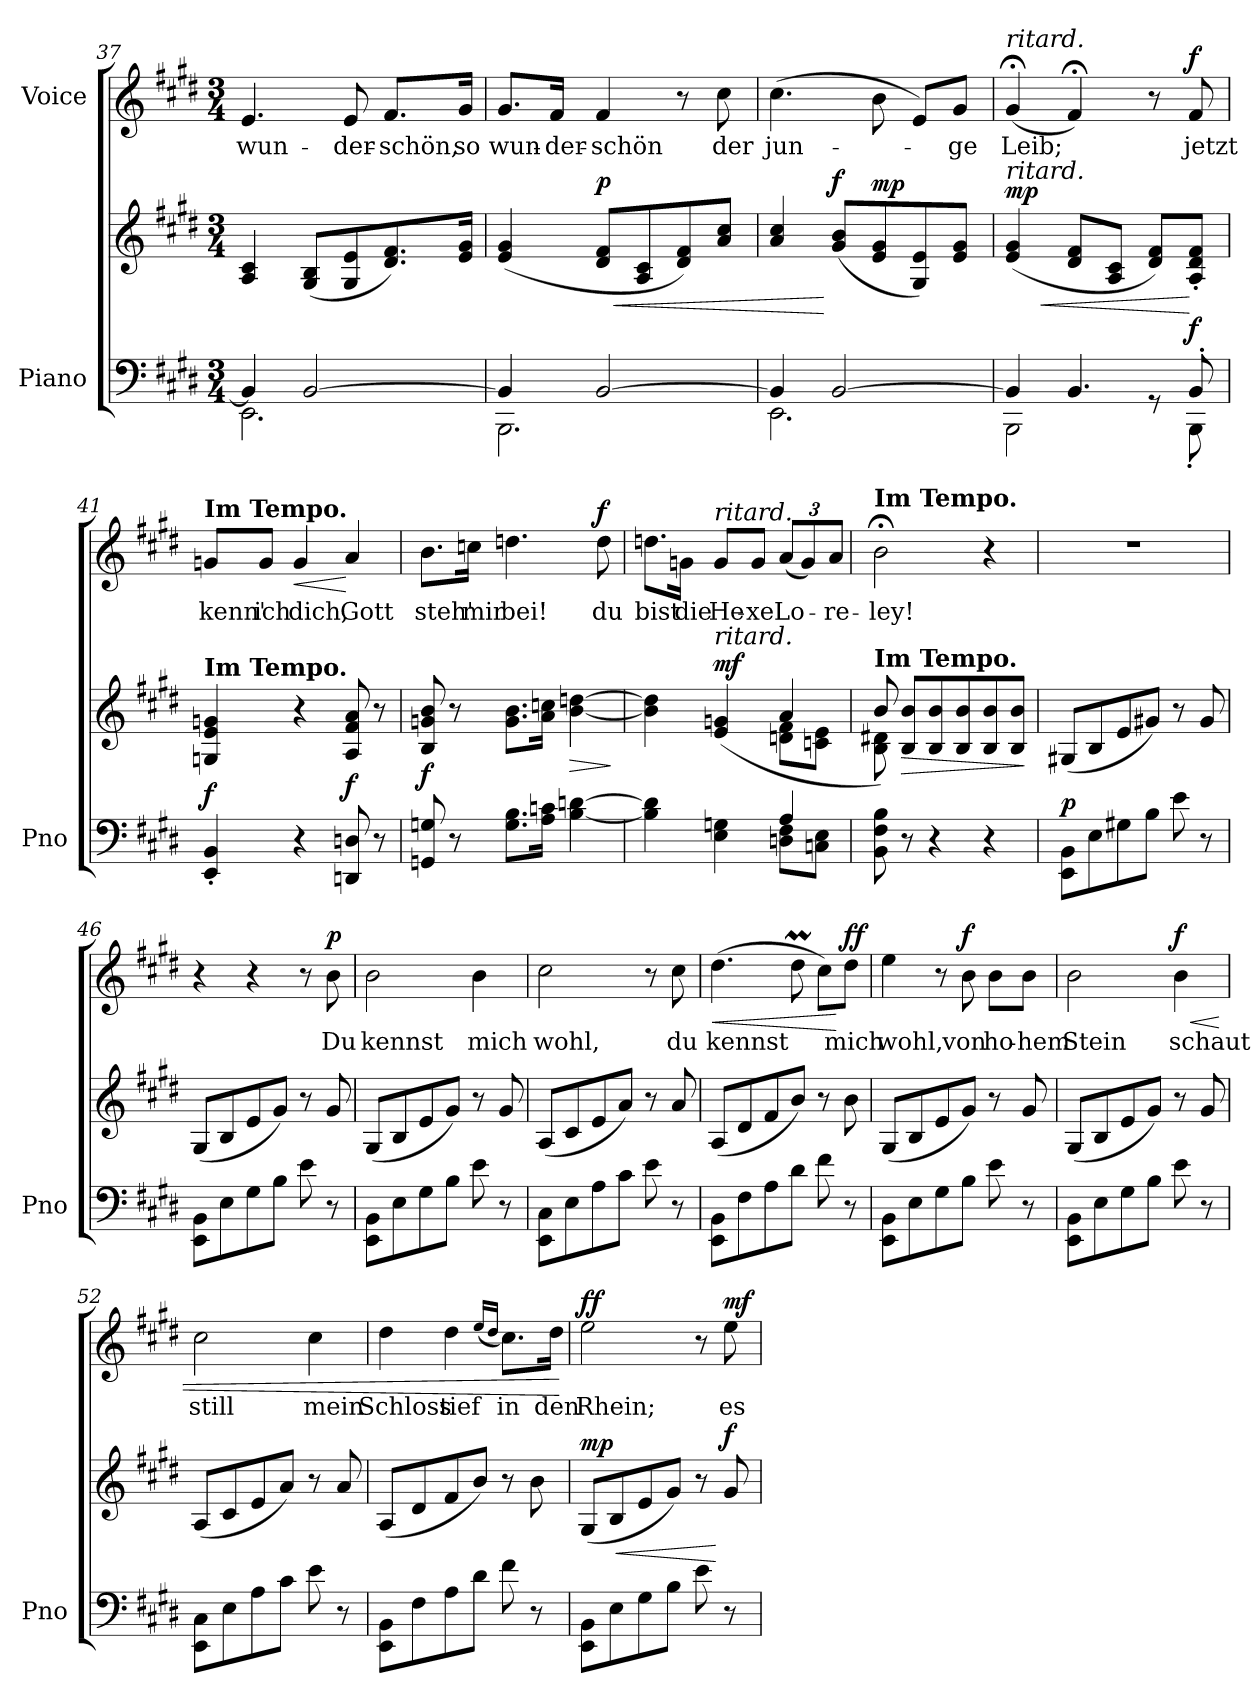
**kern	**kern	**dynam	**kern	**text	**dynam
*part2	*part2	*part2	*part1	*part1	*part1
*staff3	*staff2	*staff2/3	*staff1	*staff1	*staff1
*I"Piano	*	*	*I"Voice	*	*
*I'Pno	*	*	*	*	*
*clefF4	*clefG2	*	*clefG2	*	*
*k[f#c#g#d#]	*k[f#c#g#d#]	*	*k[f#c#g#d#]	*	*
*M3/4	*M3/4	*	*M3/4	*	*
=37	=37	=37	=37	=37	=37
*^	*	*	*	*	*
!	!	!	!	!	!LO:LY:b	!
4BB/]	2.EE\	4A/ 4c#/	.	4.e/	wun-	.
[2BB/	.	(<8G#/ 8B/L	.	.	.	.
!	!	!	!	!	!LO:LY:b	!
.	.	8G#/ 8e/	.	8e/	-der-	.
!	!	!	!	!	!LO:LY:b	!
.	.	8.d#/ 8.f#/)	.	8.f#/L	-schön,	.
!	!	!	!	!	!LO:LY:b	!
.	.	16e/ 16g#/Jk	.	16g#/Jk	so	.
!!LO:LB:g=z
=38	=38	=38	=38	=38	=38	=38
!	!	!	!	!	!LO:LY:b	!
4BB/]	2.BBB\	(<4e/ 4g#/	.	8.g#/L	wun-	.
!	!	!	!	!	!LO:LY:b	!
.	.	.	.	16f#/Jk	-der-	.
!	!	!	!LO:HP:b	!	!LO:LY:b	!
!	!	!	!LO:DY:n=1:a	!	!	!
[2BB/	.	8d#/ 8f#/L	< p	4f#/	-schön	.
.	.	8A/ 8c#/	.	.	.	.
.	.	8d#/ 8f#/)	.	8r	.	.
!	!	!	!	!	!LO:LY:b	!
.	.	8a/ 8cc#/J	.	8cc#\	der	.
=39	=39	=39	=39	=39	=39	=39
!	!	!	!	!	!LO:LY:b	!
4BB/]	2.EE\	4a/ 4cc#/	.	(>4.cc#\	jun-	.
!	!	!	!LO:DY:n=1:a	!	!	!
[2BB/	.	(<8g#/ 8b/L	[ f	.	.	.
!	!	!	!LO:DY:n=2:a	!	!	!
.	.	8e/ 8g#/	mp	8b\	.	.
.	.	8G#/ 8e/)	.	8e/L)	.	.
!	!	!	!	!	!LO:LY:b	!
.	.	8e/ 8g#/J	.	8g#/J	-ge	.
=40	=40	=40	=40	=40	=40	=40
!	!	!	!	!LO:TX:a:i:t=ritard.	!	!
!	!	!LO:TX:a:i:t=ritard.	!	!	!	!
!	!	!	!LO:HP:b	!	!LO:LY:b	!
!	!	!	!LO:DY:n=1:a	!	!	!
4BB/]	2BBB\	(<4e/ 4g#/	< mp	(<4g#;</	Leib;	.
4.BB/	.	8d#/ 8f#/L	.	4f#;</)	.	.
.	.	8A/ 8c#/J	.	.	.	.
.	8rGG	8d#/ 8f#/L)	.	8r	.	.
!	!	!	!LO:DY:n=2:a=2	!	!LO:LY:b	!LO:DY:a
8BB'/	8BBB'\	8A/' 8d#/' 8f#/'J	[ f	8f#/	jetzt	f
=41	=41	=41	=41	=41	=41	=41
!	!	!	!	!LO:TX:a:B:t=Im Tempo.	!	!
!	!	!LO:TX:a:B:t=Im Tempo.	!	!	!	!
!	!	!	!LO:DY:a=2	!	!LO:LY:b	!
*v	*v	*	*	*	*	*
4EE/' 4BB/'	4Gn/ 4e/ 4gn/	f	8gn/L	kenn'	.
!	!	!	!	!LO:LY:b	!
.	.	.	8g/J	ich	.
!	!	!	!	!LO:LY:b	!LO:HP:b
4r	4r	.	4g/	dich,	<
!	!	!LO:DY:a=2	!	!LO:LY:b	!
8DDn/ 8Dn/	8A/ 8f#/ 8a/	f	4a/	Gott	[
8r	8r	.	.	.	.
=42	=42	=42	=42	=42	=42
!	!	!LO:DY:a=2	!	!LO:LY:b	!
8GGn/ 8Gn/	8B/ 8gn/ 8b/	f	8.b\L	steh'	.
8r	8r	.	.	.	.
!	!	!	!	!LO:LY:b	!
.	.	.	16ccn\Jk	mir	.
!	!	!	!	!LO:LY:b	!
8.G\ 8.B\L	8.g\ 8.b\L	.	4.ddn\	bei!	.
16A\ 16cn\Jk	16a\ 16ccn\Jk	.	.	.	.
!	!	!LO:HP:b	!	!	!
[4B\ [4dn\	[4b\ [4ddn\	>	.	.	.
!	!	!	!	!LO:LY:b	!LO:DY:a
.	.	.	8dd\	du	f
.	.	]	.	.	.
!!LO:PB:g=z
=43	=43	=43	=43	=43	=43
*^	*^	*	*	*	*
!	!	!	!	!	!	!LO:LY:b	!
4B\] 4d\]	2ryy	4b\] 4dd\]	2ryy	.	8.ddn\L	bist	.
*	*	*	*	*	*MM80	*	*
!	!	!	!	!	!	!LO:LY:b	!
.	.	.	.	.	16gn\Jk	die	.
!	!	!	!	!	!LO:TX:a:i:t=ritard.	!	!
!	!	!LO:TX:a:i:t=ritard.	!	!	!	!	!
!	!	!	!	!LO:DY:a	!	!LO:LY:b	!
4E\ 4Gn\	.	(>4e/ 4gn/	.	mf	8g/L	He-	.
!	!	!	!	!	!	!LO:LY:b	!
.	.	.	.	.	8g/J	-xe	.
*	*	*	*	*	*Xbrackettup	*	*
!	!	!	!	!	!	!LO:LY:b	!
4A/	8Dn\ 8F#\L	4a/	8dn\ 8f#\L	.	(<12a/L	Lo-	.
.	.	.	.	.	12g/)	.	.
.	8Cn\ 8E\J	.	8cn\ 8e\J	.	.	.	.
!	!	!	!	!	!	!LO:LY:b	!
.	.	.	.	.	12a/J	-re-	.
*v	*v	*	*	*	*	*	*
=44	=44	=44	=44	=44	=44	=44
!	!	!	!	!LO:TX:a:B:t=Im Tempo.	!	!
!	!LO:TX:a:B:t=Im Tempo.	!	!	!	!	!
!	!	!	!	!	!LO:LY:b	!
8BB\ 8F#\ 8B\	8b/)	8B\ 8d#X\	.	2b;<\	-ley!	.
!	!	!	!LO:HP:b	!	!	!
8r	8B/ 8b/L	2ryy	>	.	.	.
4r	8B/ 8b/	.	.	.	.	.
.	8B/ 8b/	.	.	.	.	.
4r	8B/ 8b/	.	.	4r	.	.
.	8B/ 8b/J	8ryy	.	.	.	.
*	*v	*v	*	*	*	*
.	.	]	.	.	.
=45	=45	=45	=45	=45	=45
!	!	!LO:DY:a=2	!	!	!
8EE\ 8BB\L	(<8G#X/L	p	2.r	.	.
8E\	8B/	.	.	.	.
8G#X\	8e/	.	.	.	.
8B\J	8g#X/J)	.	.	.	.
8e\	8r	.	.	.	.
8r	8g#/	.	.	.	.
=46	=46	=46	=46	=46	=46
8EE\ 8BB\L	(<8G#/L	.	4r	.	.
8E\	8B/	.	.	.	.
8G#\	8e/	.	4r	.	.
8B\J	8g#/J)	.	.	.	.
8e\	8r	.	8r	.	.
!	!	!	!	!LO:LY:b	!LO:DY:a
8r	8g#/	.	8b\	Du	p
=47	=47	=47	=47	=47	=47
!	!	!	!	!LO:LY:b	!
8EE\ 8BB\L	(<8G#/L	.	2b\	kennst	.
8E\	8B/	.	.	.	.
8G#\	8e/	.	.	.	.
8B\J	8g#/J)	.	.	.	.
!	!	!	!	!LO:LY:b	!
8e\	8r	.	4b\	mich	.
8r	8g#/	.	.	.	.
=48	=48	=48	=48	=48	=48
!	!	!	!	!LO:LY:b	!
8EE\ 8C#\L	(<8A/L	.	2cc#\	wohl,	.
8E\	8c#/	.	.	.	.
8A\	8e/	.	.	.	.
8c#\J	8a/J)	.	.	.	.
8e\	8r	.	8r	.	.
!	!	!	!	!LO:LY:b	!
8r	8a/	.	8cc#\	du	.
!!LO:PB:g=z
=49	=49	=49	=49	=49	=49
!	!	!	!	!LO:LY:b	!LO:HP:b
8EE\ 8BB\L	(<8A/L	.	(>4.dd#\	kennst	<
8F#\	8d#/	.	.	.	.
8A\	8f#/	.	.	.	.
8d#\J	8b/J)	.	8dd#m\	.	.
8f#\	8r	.	8cc#\L)	.	.
!	!	!	!	!LO:LY:b	!LO:DY:n=1:a
8r	8b\	.	8dd#\J	mich	[ ff
=50	=50	=50	=50	=50	=50
!	!	!	!	!LO:LY:b	!
8EE\ 8BB\L	(<8G#/L	.	4ee\	wohl,	.
8E\	8B/	.	.	.	.
8G#\	8e/	.	8r	.	.
!	!	!	!	!LO:LY:b	!LO:DY:a
8B\J	8g#/J)	.	8b\	von	f
!	!	!	!	!LO:LY:b	!
8e\	8r	.	8b\L	ho-	.
!	!	!	!	!LO:LY:b	!
8r	8g#/	.	8b\J	-hem	.
=51	=51	=51	=51	=51	=51
!	!	!	!	!LO:LY:b	!
8EE\ 8BB\L	(<8G#/L	.	2b\	Stein	.
8E\	8B/	.	.	.	.
8G#\	8e/	.	.	.	.
8B\J	8g#/J)	.	.	.	.
!	!	!	!	!LO:LY:b	!LO:HP:b
!	!	!	!	!	!LO:DY:n=1:a
8e\	8r	.	4b\	schaut	< f
8r	8g#/	.	.	.	.
=52	=52	=52	=52	=52	=52
!	!	!	!	!LO:LY:b	!
8EE\ 8C#\L	(<8A/L	.	2cc#\	still	.
8E\	8c#/	.	.	.	.
8A\	8e/	.	.	.	.
8c#\J	8a/J)	.	.	.	.
!	!	!	!	!LO:LY:b	!
8e\	8r	.	4cc#\	mein	.
8r	8a/	.	.	.	.
=53	=53	=53	=53	=53	=53
!	!	!	!	!LO:LY:b	!
8EE\ 8BB\L	(<8A/L	.	4dd#\	Schloss	.
8F#\	8d#/	.	.	.	.
!	!	!	!	!LO:LY:b	!
8A\	8f#/	.	4dd#\	tief	.
8d#\J	8b/J)	.	.	.	.
.	.	.	(<16qee/LL	.	.
.	.	.	16qdd#/JJ	.	.
!	!	!	!	!LO:LY:b	!
8f#\	8r	.	8.cc#\L)	in	.
8r	8b\	.	.	.	.
!	!	!	!	!LO:LY:b	!
.	.	.	16dd#\Jk	den	.
.	.	.	.	.	[
!!LO:LB:g=z
=54	=54	=54	=54	=54	=54
!	!	!LO:HP:b	!	!LO:LY:b	!
!	!	!LO:DY:n=1:a	!	!	!LO:DY:a
8EE\ 8BB\L	(<8G#/L	< mp	2ee\	Rhein;	ff
8E\	8B/	.	.	.	.
8G#\	8e/	.	.	.	.
8B\J	8g#/J)	.	.	.	.
8e\	8r	.	8r	.	.
!	!	!LO:DY:n=2:a	!	!LO:LY:b	!LO:DY:a
8r	8g#/	[ f	8ee\	es	mf
=	=	=	=	=	=
*-	*-	*-	*-	*-	*-
